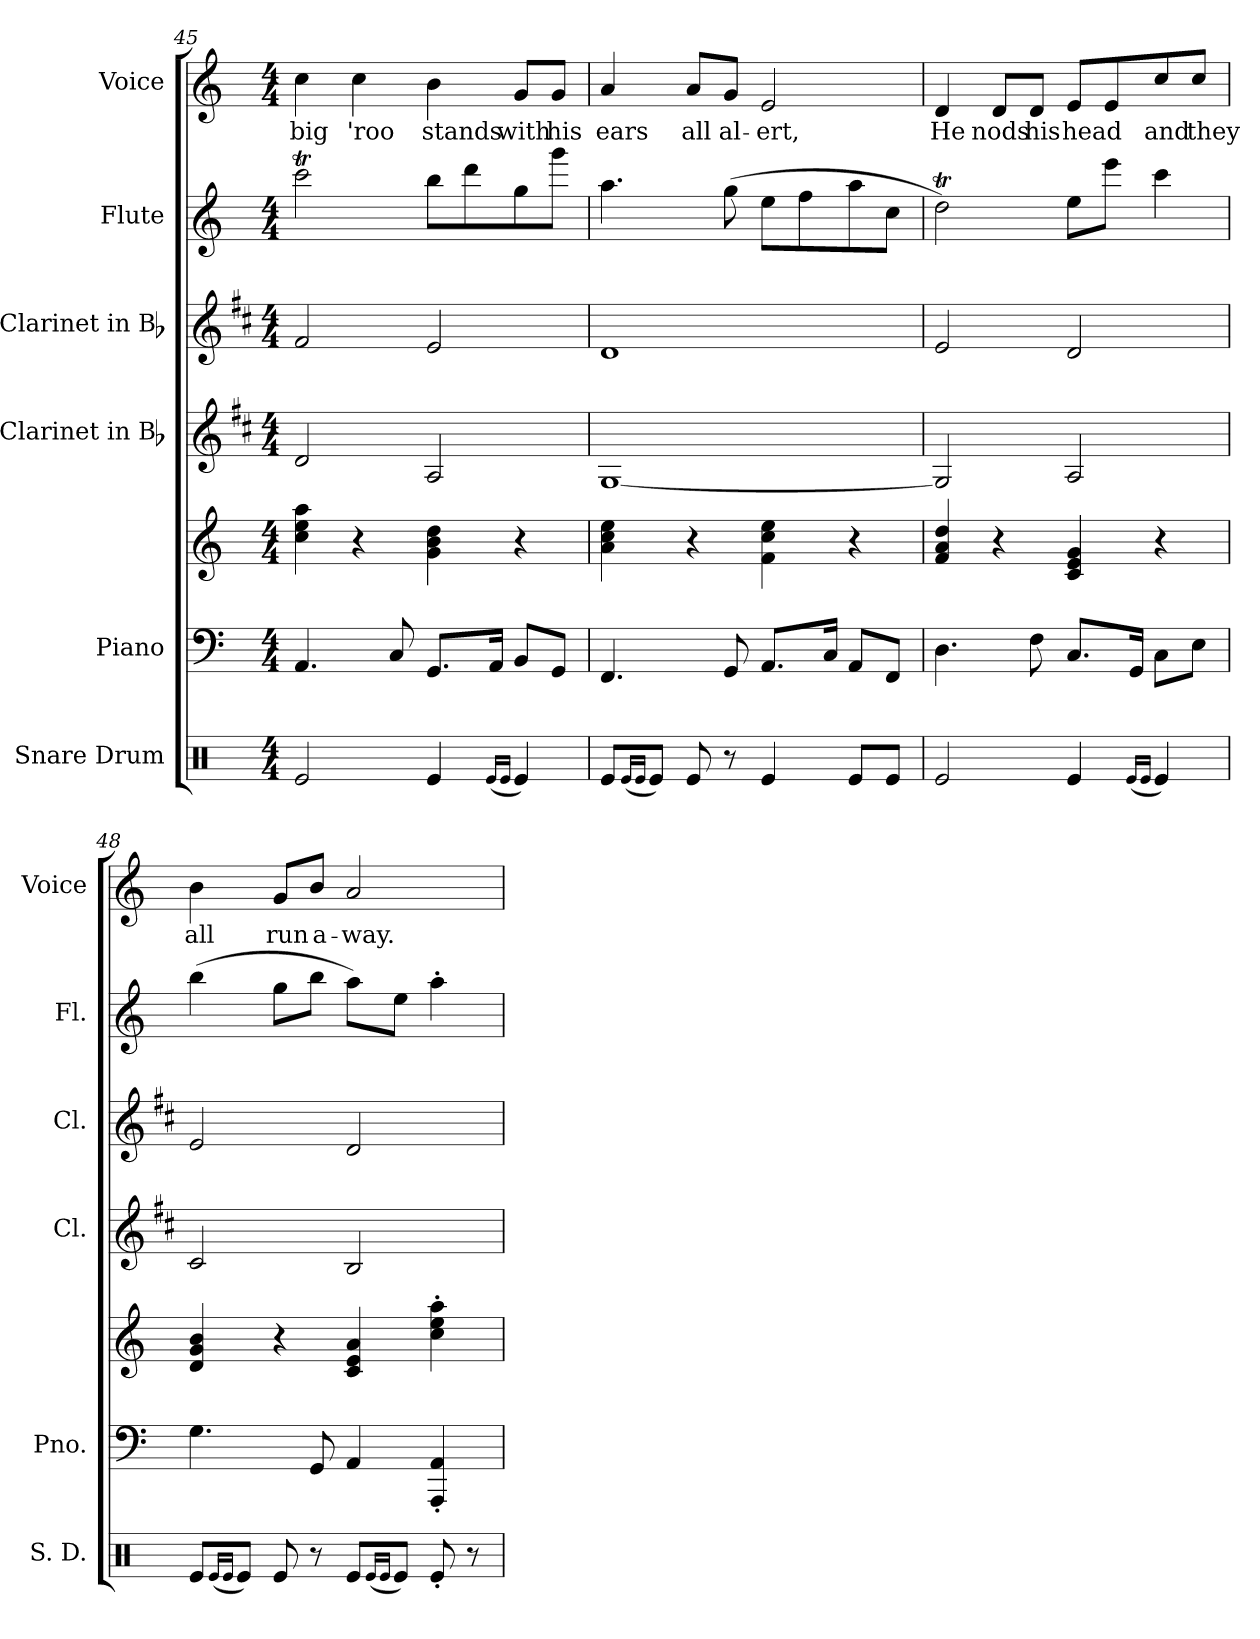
**kern	**kern	**kern	**kern	**kern	**kern	**kern	**text
*part6	*part5	*part5	*part4	*part3	*part2	*part1	*part1
*staff7	*staff6	*staff5	*staff4	*staff3	*staff2	*staff1	*staff1
*I"Snare Drum	*I"Piano	*	*I"Clarinet in Bb	*I"Clarinet in Bb	*I"Flute	*I"Voice	*
*I'S. D.	*I'Pno.	*	*I'Cl.	*I'Cl.	*I'Fl.	*I'Voice	*
*clefX	*clefF4	*clefG2	*clefG2	*clefG2	*clefG2	*clefG2	*
*	*	*	*ITrd1c2	*ITrd1c2	*	*	*
*k[]	*k[]	*k[]	*k[]	*k[]	*k[]	*k[]	*
*C:	*C:	*C:	*C:	*C:	*C:	*C:	*
*M4/4	*M4/4	*M4/4	*M4/4	*M4/4	*M4/4	*M4/4	*
=45	=45	=45	=45	=45	=45	=45	=45
!	!	!	!	!	!	!	!LO:LY:b:color=#000000
2Rei/	4.AAi/	4cci\ 4eei 4aai	2ci/	2ei/	2cccTi\	4cci\	big
!	!	!	!	!	!	!	!LO:LY:b:color=#000000
.	.	4r	.	.	.	4cci\	'roo
.	8Ci/	.	.	.	.	.	.
!	!	!	!	!	!	!	!LO:LY:b:color=#000000
4Rei/	8.GGi/L	4gi\ 4bi 4ddi	2Gi/	2di/	8bbi\L	4bi\	stands
.	.	.	.	.	8dddi\	.	.
.	16AAi/Jk	.	.	.	.	.	.
(16qRei/LL	.	.	.	.	.	.	.
16qRei/JJ	.	.	.	.	.	.	.
!	!	!	!	!	!	!	!LO:LY:b:color=#000000
4Rei/)	8BBi/L	4r	.	.	8ggi\	8gi/L	with
!	!	!	!	!	!	!	!LO:LY:b:color=#000000
.	8GGi/J	.	.	.	8gggi\J	8gi/J	his
=46	=46	=46	=46	=46	=46	=46	=46
!	!	!	!	!	!	!	!LO:LY:b:color=#000000
8Rei/L	4.FFi/	4ai\ 4cci 4eei	[1Fi	1ci	4.aai\	4ai/	ears
(16qRei/LL	.	.	.	.	.	.	.
16qRei/JJ	.	.	.	.	.	.	.
8Rei/J)	.	.	.	.	.	.	.
!	!	!	!	!	!	!	!LO:LY:b:color=#000000
8Rei/	.	4r	.	.	.	8ai/L	all
!	!	!	!	!	!	!	!LO:LY:b:color=#000000
8r	8GGi/	.	.	.	(8ggi\	8gi/J	al-
!	!	!	!	!	!	!	!LO:LY:b:color=#000000
4Rei/	8.AAi/L	4fi\ 4cci 4eei	.	.	8eei\L	2ei/	-ert,
.	.	.	.	.	8ffi\	.	.
.	16Ci/Jk	.	.	.	.	.	.
8Rei/L	8AAi/L	4r	.	.	8aai\	.	.
8Rei/J	8FFi/J	.	.	.	8cci\J	.	.
!!LO:PB:g=z
=47	=47	=47	=47	=47	=47	=47	=47
!	!	!	!	!	!	!	!LO:LY:b:color=#000000
2Rei/	4.Di\	4fi/ 4ai 4ddi	2Fi/]	2di/	2ddTi\)	4di/	He
!	!	!	!	!	!	!	!LO:LY:b:color=#000000
.	.	4r	.	.	.	8di/L	nods
!	!	!	!	!	!	!	!LO:LY:b:color=#000000
.	8Fi\	.	.	.	.	8di/J	his
!	!	!	!	!	!	!	!LO:LY:b:color=#000000
4Rei/	8.Ci/L	4ci/ 4ei 4gi	2Gi/	2ci/	8eei\L	8ei/L	head
.	.	.	.	.	8eeei\J	8ei/	.
.	16GGi/Jk	.	.	.	.	.	.
(16qRei/LL	.	.	.	.	.	.	.
16qRei/JJ	.	.	.	.	.	.	.
!	!	!	!	!	!	!	!LO:LY:b:color=#000000
4Rei/)	8Ci\L	4r	.	.	4ccci\	8cci/	and
!	!	!	!	!	!	!	!LO:LY:b:color=#000000
.	8Ei\J	.	.	.	.	8cci/J	they
=48	=48	=48	=48	=48	=48	=48	=48
!	!	!	!	!	!	!	!LO:LY:b:color=#000000
8Rei/L	4.Gi\	4di/ 4gi 4bi	2Bi/	2di/	(4bbi\	4bi\	all
(16qRei/LL	.	.	.	.	.	.	.
16qRei/JJ	.	.	.	.	.	.	.
8Rei/J)	.	.	.	.	.	.	.
!	!	!	!	!	!	!	!LO:LY:b:color=#000000
8Rei/	.	4r	.	.	8ggi\L	8gi/L	run
!	!	!	!	!	!	!	!LO:LY:b:color=#000000
8r	8GGi/	.	.	.	8bbi\J	8bi/J	a-
!	!	!	!	!	!	!	!LO:LY:b:color=#000000
8Rei/L	4AAi/	4ci/ 4ei 4ai	2Ai/	2ci/	8aai\L)	2ai/	-way.
(16qRei/LL	.	.	.	.	.	.	.
16qRei/JJ	.	.	.	.	.	.	.
8Rei/J)	.	.	.	.	8eei\J	.	.
8Re'i/	4AAAi/' 4AAi'	4cci\' 4eei' 4aai'	.	.	4aa'i\	.	.
8r	.	.	.	.	.	.	.
=	=	=	=	=	=	=	=
*-	*-	*-	*-	*-	*-	*-	*-
